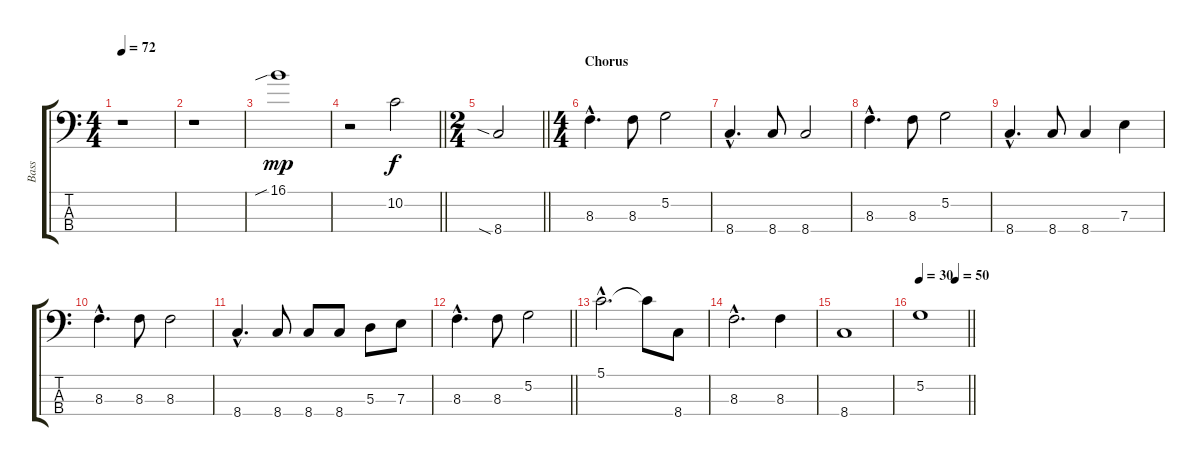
\track ("Bass" "Bass") {instrument fretlessbass}
\staff {score tabs}
\tuning (G2 D2 A1 E1) {hide}
\ts (4 4)
\tempo 72
\clef f4
\ks c
r.1{dy mp} |
r.1 |
16.1{sib}.1 |
\barLineRight lightlight
r.2 10.2.2{dy f} |
\ts (2 4)
\barLineRight lightlight
8.4{sia}.2 |
\ts (4 4)
\section ("" "Chorus")
8.3{hac}.4{d} 8.3.8 5.2.2 |
8.4{hac}.4{d} 8.4.8 8.4.2 |
8.3{hac}.4{d} 8.3.8 5.2.2 |
8.4{hac}.4{d} 8.4.8 8.4.4 7.3.4 |
8.3{hac}.4{d} 8.3.8 8.3.2 |
8.4{hac}.4{d} 8.4.8 8.4.8 8.4.8 5.3.8 7.3.8 |
\barLineRight lightlight
8.3{hac}.4{d} 8.3.8 5.2.2 |
5.1{hac}.2{d} 5.1{t}.8 8.4.8 |
8.3{hac}.2{d} 8.3.4 |
8.4.1 |
\tempo 30
\tempo (50 0.75)
\barLineRight lightlight
5.2.1
